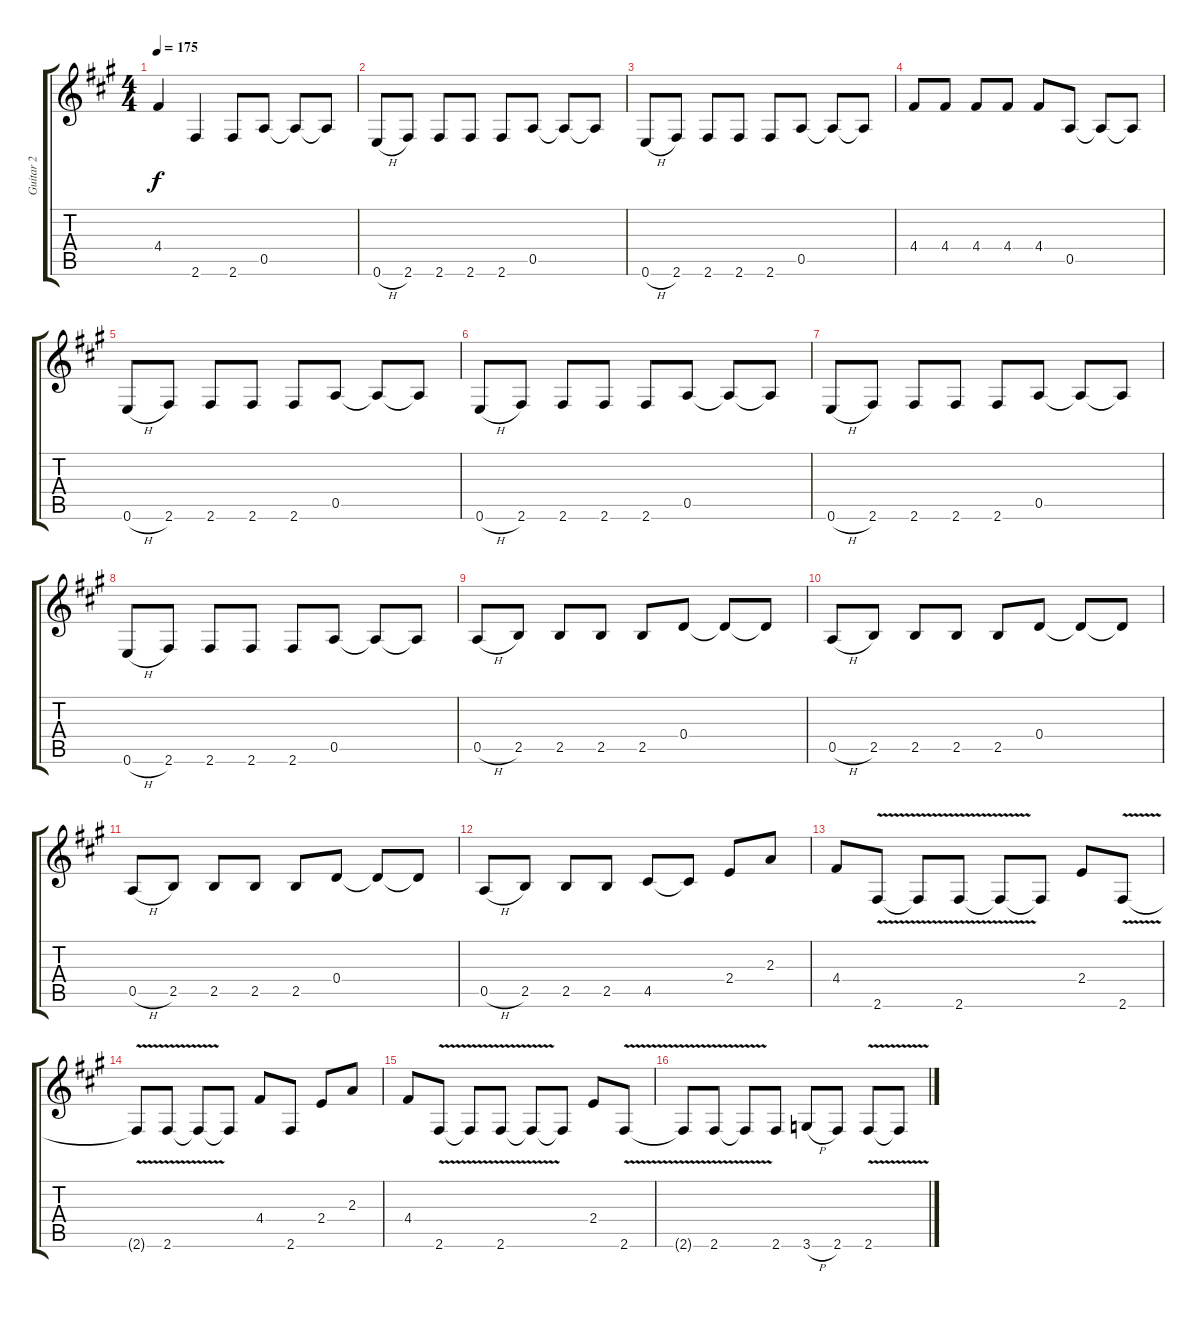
\track ("Guitar 2" "Guitar 2") {instrument overdrivenguitar}
\staff {score tabs}
\tuning (E4 B3 G3 D3 A2 E2) {hide}
\ts (4 4)
\tempo 175
\clef g2
\ks f#minor
4.4.4{dy f} 2.6.4 2.6.8 0.5.8 0.5{t}.8 0.5{t}.8 |
0.6{h}.8 2.6.8 2.6.8 2.6.8 2.6.8 0.5.8 0.5{t}.8 0.5{t}.8 |
0.6{h}.8 2.6.8 2.6.8 2.6.8 2.6.8 0.5.8 0.5{t}.8 0.5{t}.8 |
4.4.8 4.4.8 4.4.8 4.4.8 4.4.8 0.5.8 0.5{t}.8 0.5{t}.8 |
0.6{h}.8 2.6.8 2.6.8 2.6.8 2.6.8 0.5.8 0.5{t}.8 0.5{t}.8 |
0.6{h}.8 2.6.8 2.6.8 2.6.8 2.6.8 0.5.8 0.5{t}.8 0.5{t}.8 |
0.6{h}.8 2.6.8 2.6.8 2.6.8 2.6.8 0.5.8 0.5{t}.8 0.5{t}.8 |
0.6{h}.8 2.6.8 2.6.8 2.6.8 2.6.8 0.5.8 0.5{t}.8 0.5{t}.8 |
0.5{h}.8 2.5.8 2.5.8 2.5.8 2.5.8 0.4.8 0.4{t}.8 0.4{t}.8 |
0.5{h}.8 2.5.8 2.5.8 2.5.8 2.5.8 0.4.8 0.4{t}.8 0.4{t}.8 |
0.5{h}.8 2.5.8 2.5.8 2.5.8 2.5.8 0.4.8 0.4{t}.8 0.4{t}.8 |
0.5{h}.8 2.5.8 2.5.8 2.5.8 4.5.8 4.5{t}.8 2.4.8 2.3.8 |
4.4.8 2.6{v}.8 2.6{t}.8 2.6{v}.8 2.6{t}.8 2.6{t}.8 2.4.8 2.6{v}.8 |
2.6{t}.8 2.6{v}.8 2.6{t}.8 2.6{t}.8 4.4.8 2.6.8 2.4.8 2.3.8 |
4.4.8 2.6{v}.8 2.6{t}.8 2.6{v}.8 2.6{t}.8 2.6{t}.8 2.4.8 2.6{v}.8 |
2.6{t}.8 2.6{v}.8 2.6{t}.8 2.6.8 3.6{h}.8 2.6.8 2.6{v}.8 2.6{t}.8
